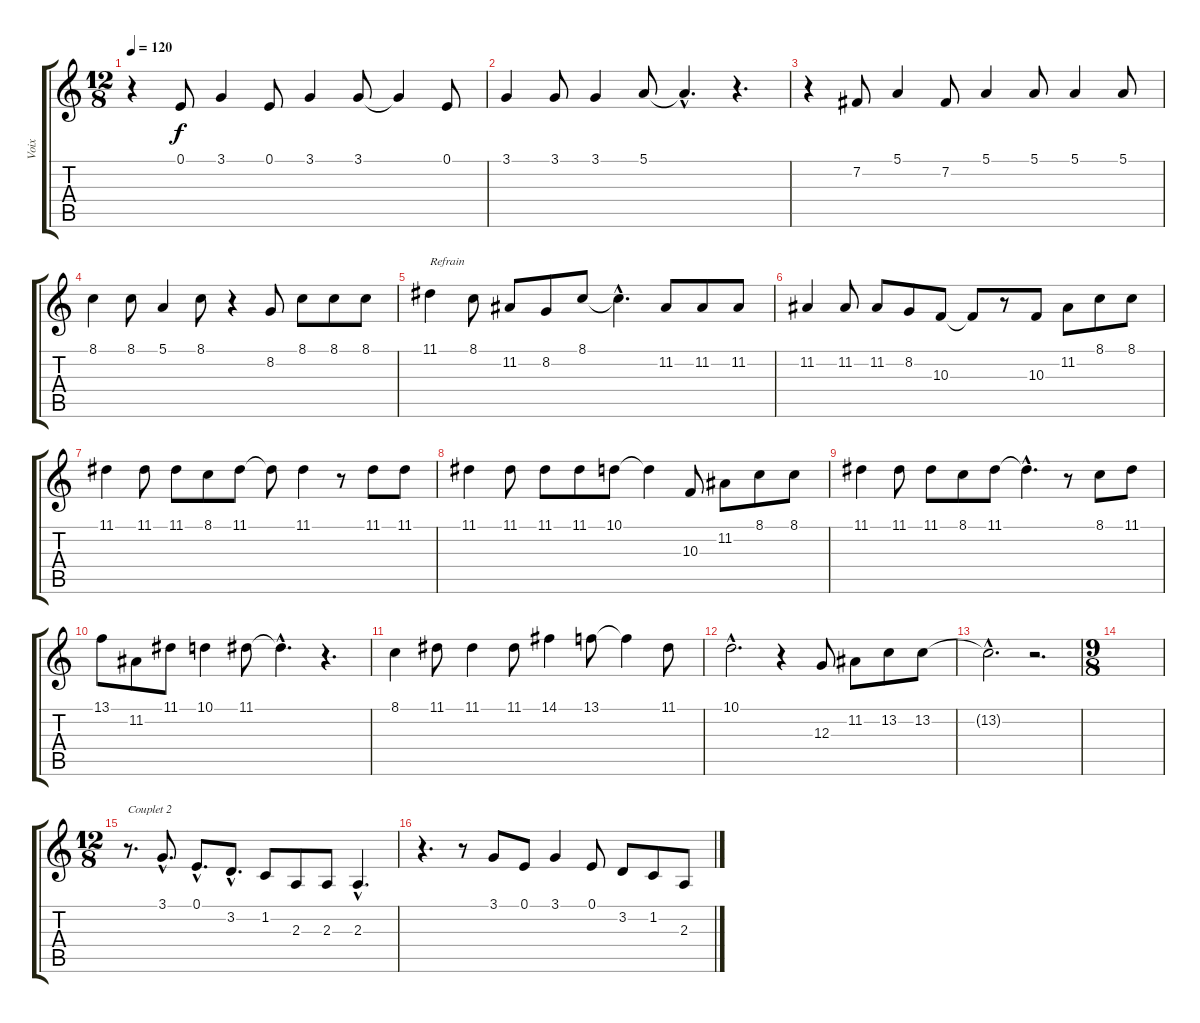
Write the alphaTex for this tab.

\track ("Voix" "Voix") {instrument accordion}
\staff {score tabs}
\tuning (E4 B3 G3 D3 A2 E2) {hide}
\ts (12 8)
\tempo 120
\clef g2
\ks c
r.4{dy f} 0.1.8 3.1.4 0.1.8 3.1.4 3.1.8 3.1{t}.4 0.1.8 |
3.1.4 3.1.8 3.1.4 5.1.8 5.1{hac t}.4{d} r.4{d} |
r.4 7.2.8 5.1.4 7.2.8 5.1.4 5.1.8 5.1.4 5.1.8 |
8.1.4 8.1.8 5.1.4 8.1.8 r.4 8.2.8 8.1.8 8.1.8 8.1.8 |
11.1.4{txt "Refrain"} 8.1.8 11.2.8 8.2.8 8.1.8 8.1{hac t}.4{d} 11.2.8 11.2.8 11.2.8 |
11.2.4 11.2.8 11.2.8 8.2.8 10.3.8 10.3{t}.8 r.8 10.3.8 11.2.8 8.1.8 8.1.8 |
11.1.4 11.1.8 11.1.8 8.1.8 11.1.8 11.1{t}.8 11.1.4 r.8 11.1.8 11.1.8 |
11.1.4 11.1.8 11.1.8 11.1.8 10.1.8 10.1{t}.4 10.3.8 11.2.8 8.1.8 8.1.8 |
11.1.4 11.1.8 11.1.8 8.1.8 11.1.8 11.1{hac t}.4{d} r.8 8.1.8 11.1.8 |
13.1.8 11.2.8 11.1.8 10.1.4 11.1.8 11.1{hac t}.4{d} r.4{d} |
8.1.4 11.1.8 11.1.4 11.1.8 14.1.4 13.1.8 13.1{t}.4 11.1.8 |
10.1{hac}.2{d} r.4 12.3.8 11.2.8 13.2.8 13.2.8 |
13.2{hac t}.2{d} r.2{d} |
\ts (9 8)
|
\ts (12 8)
r.8{d txt "Couplet 2"} 3.1{hac}.8{d} 0.1{hac}.8{d} 3.2{hac}.8{d} 1.2.8 2.3.8 2.3.8 2.3{hac}.4{d} |
r.4{d} r.8 3.1.8 0.1.8 3.1.4 0.1.8 3.2.8 1.2.8 2.3.8
